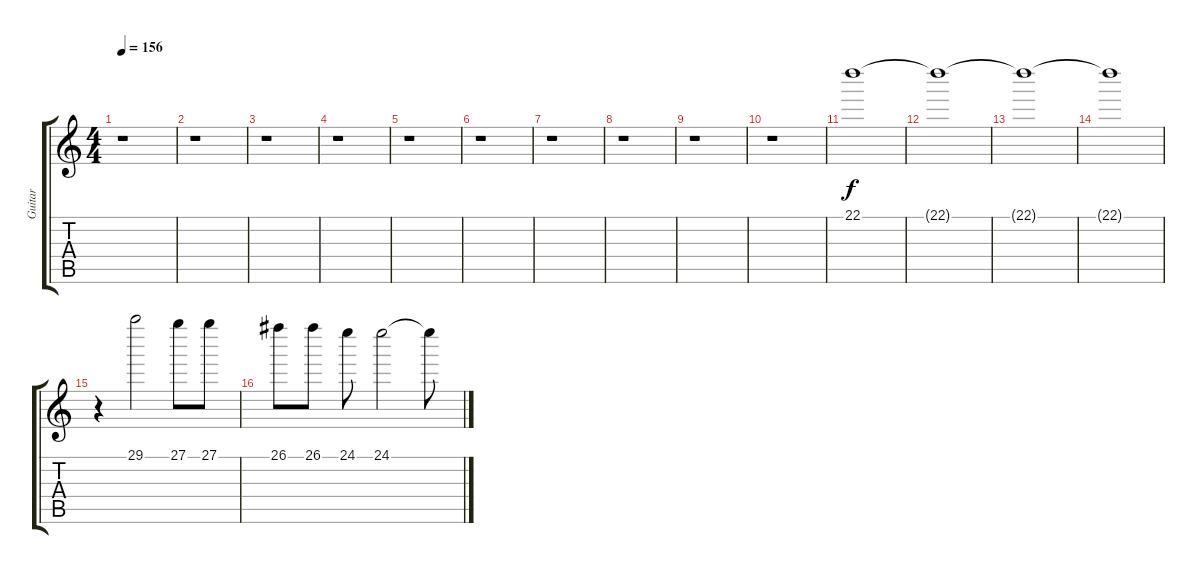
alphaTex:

\track (" Guitar" " Guitar") {instrument distortionguitar}
\staff {score tabs}
\tuning (E4 B3 G3 D3 A2 E2) {hide}
\ts (4 4)
\tempo 156
\clef g2
\ks c
r.1{dy f} |
r.1 |
r.1 |
r.1 |
r.1 |
r.1 |
r.1 |
r.1 |
r.1 |
r.1 |
22.1.1 |
22.1{t}.1 |
22.1{t}.1 |
22.1{t}.1 |
r.4 29.1.2 27.1.8 27.1.8 |
26.1.8 26.1.8 24.1.8 24.1.2 24.1{t}.8
